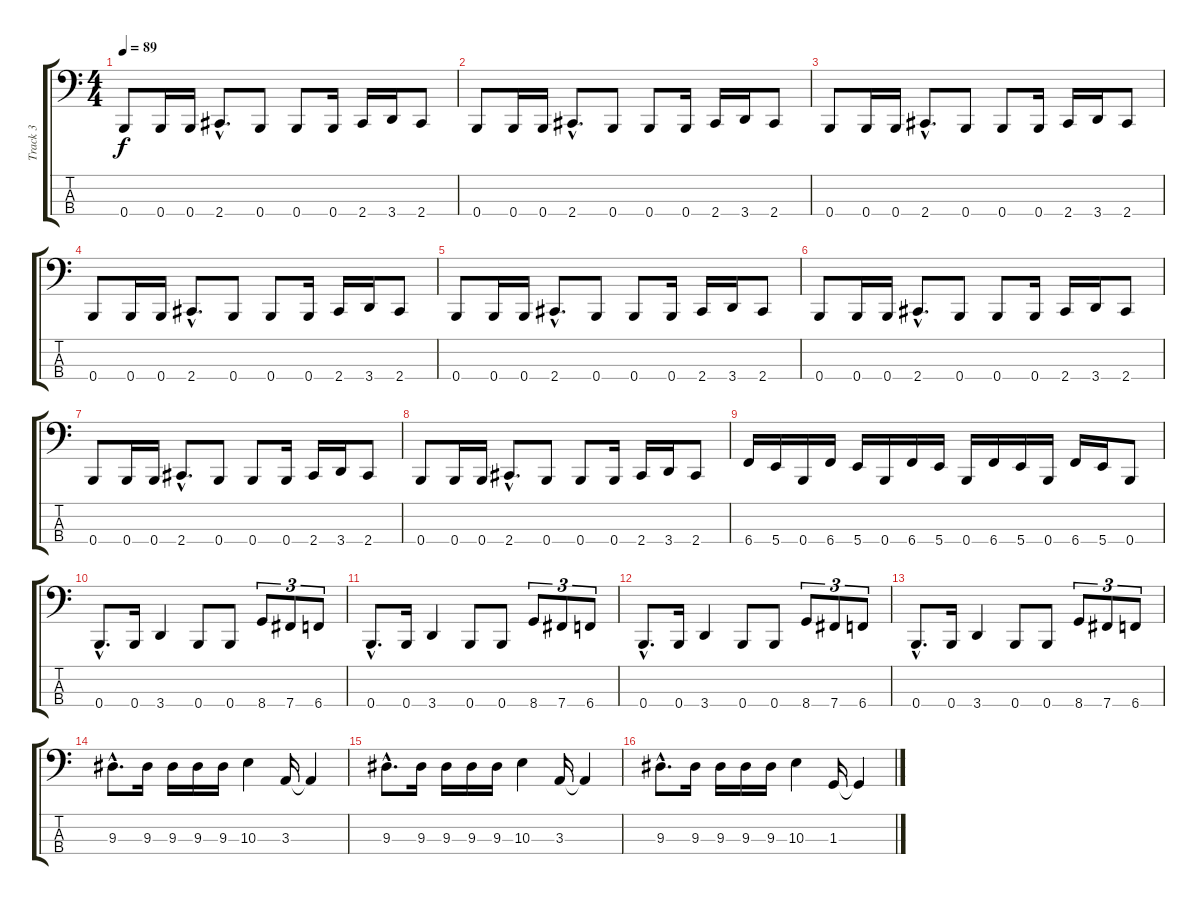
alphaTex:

\track ("Track 3" "Track 3") {instrument electricbasspick}
\staff {score tabs}
\tuning (E2 B1 Gb1 B0) {hide}
\ts (4 4)
\tempo 89
\clef f4
\ks c
0.4.8{dy f instrument electricbasspick} 0.4.16 0.4.16 2.4{hac}.8{d} 0.4.8 0.4.8 0.4.16 2.4.16 3.4.16 2.4.8 |
0.4.8 0.4.16 0.4.16 2.4{hac}.8{d} 0.4.8 0.4.8 0.4.16 2.4.16 3.4.16 2.4.8 |
0.4.8 0.4.16 0.4.16 2.4{hac}.8{d} 0.4.8 0.4.8 0.4.16 2.4.16 3.4.16 2.4.8 |
0.4.8 0.4.16 0.4.16 2.4{hac}.8{d} 0.4.8 0.4.8 0.4.16 2.4.16 3.4.16 2.4.8 |
0.4.8 0.4.16 0.4.16 2.4{hac}.8{d} 0.4.8 0.4.8 0.4.16 2.4.16 3.4.16 2.4.8 |
0.4.8 0.4.16 0.4.16 2.4{hac}.8{d} 0.4.8 0.4.8 0.4.16 2.4.16 3.4.16 2.4.8 |
0.4.8 0.4.16 0.4.16 2.4{hac}.8{d} 0.4.8 0.4.8 0.4.16 2.4.16 3.4.16 2.4.8 |
0.4.8 0.4.16 0.4.16 2.4{hac}.8{d} 0.4.8 0.4.8 0.4.16 2.4.16 3.4.16 2.4.8 |
6.4.16 5.4.16 0.4.16 6.4.16 5.4.16 0.4.16 6.4.16 5.4.16 0.4.16 6.4.16 5.4.16 0.4.16 6.4.16 5.4.16 0.4.8 |
0.4{hac}.8{d} 0.4.16 3.4.4 0.4.8 0.4.8 8.4.8{tu (3 2)} 7.4.8{tu (3 2)} 6.4.8{tu (3 2)} |
0.4{hac}.8{d} 0.4.16 3.4.4 0.4.8 0.4.8 8.4.8{tu (3 2)} 7.4.8{tu (3 2)} 6.4.8{tu (3 2)} |
0.4{hac}.8{d} 0.4.16 3.4.4 0.4.8 0.4.8 8.4.8{tu (3 2)} 7.4.8{tu (3 2)} 6.4.8{tu (3 2)} |
0.4{hac}.8{d} 0.4.16 3.4.4 0.4.8 0.4.8 8.4.8{tu (3 2)} 7.4.8{tu (3 2)} 6.4.8{tu (3 2)} |
9.3{hac}.8{d} 9.3.16 9.3.16 9.3.16 9.3.16 10.3.4 3.3.16 3.3{t}.4 |
9.3{hac}.8{d} 9.3.16 9.3.16 9.3.16 9.3.16 10.3.4 3.3.16 3.3{t}.4 |
9.3{hac}.8{d} 9.3.16 9.3.16 9.3.16 9.3.16 10.3.4 1.3.16 1.3{t}.4
